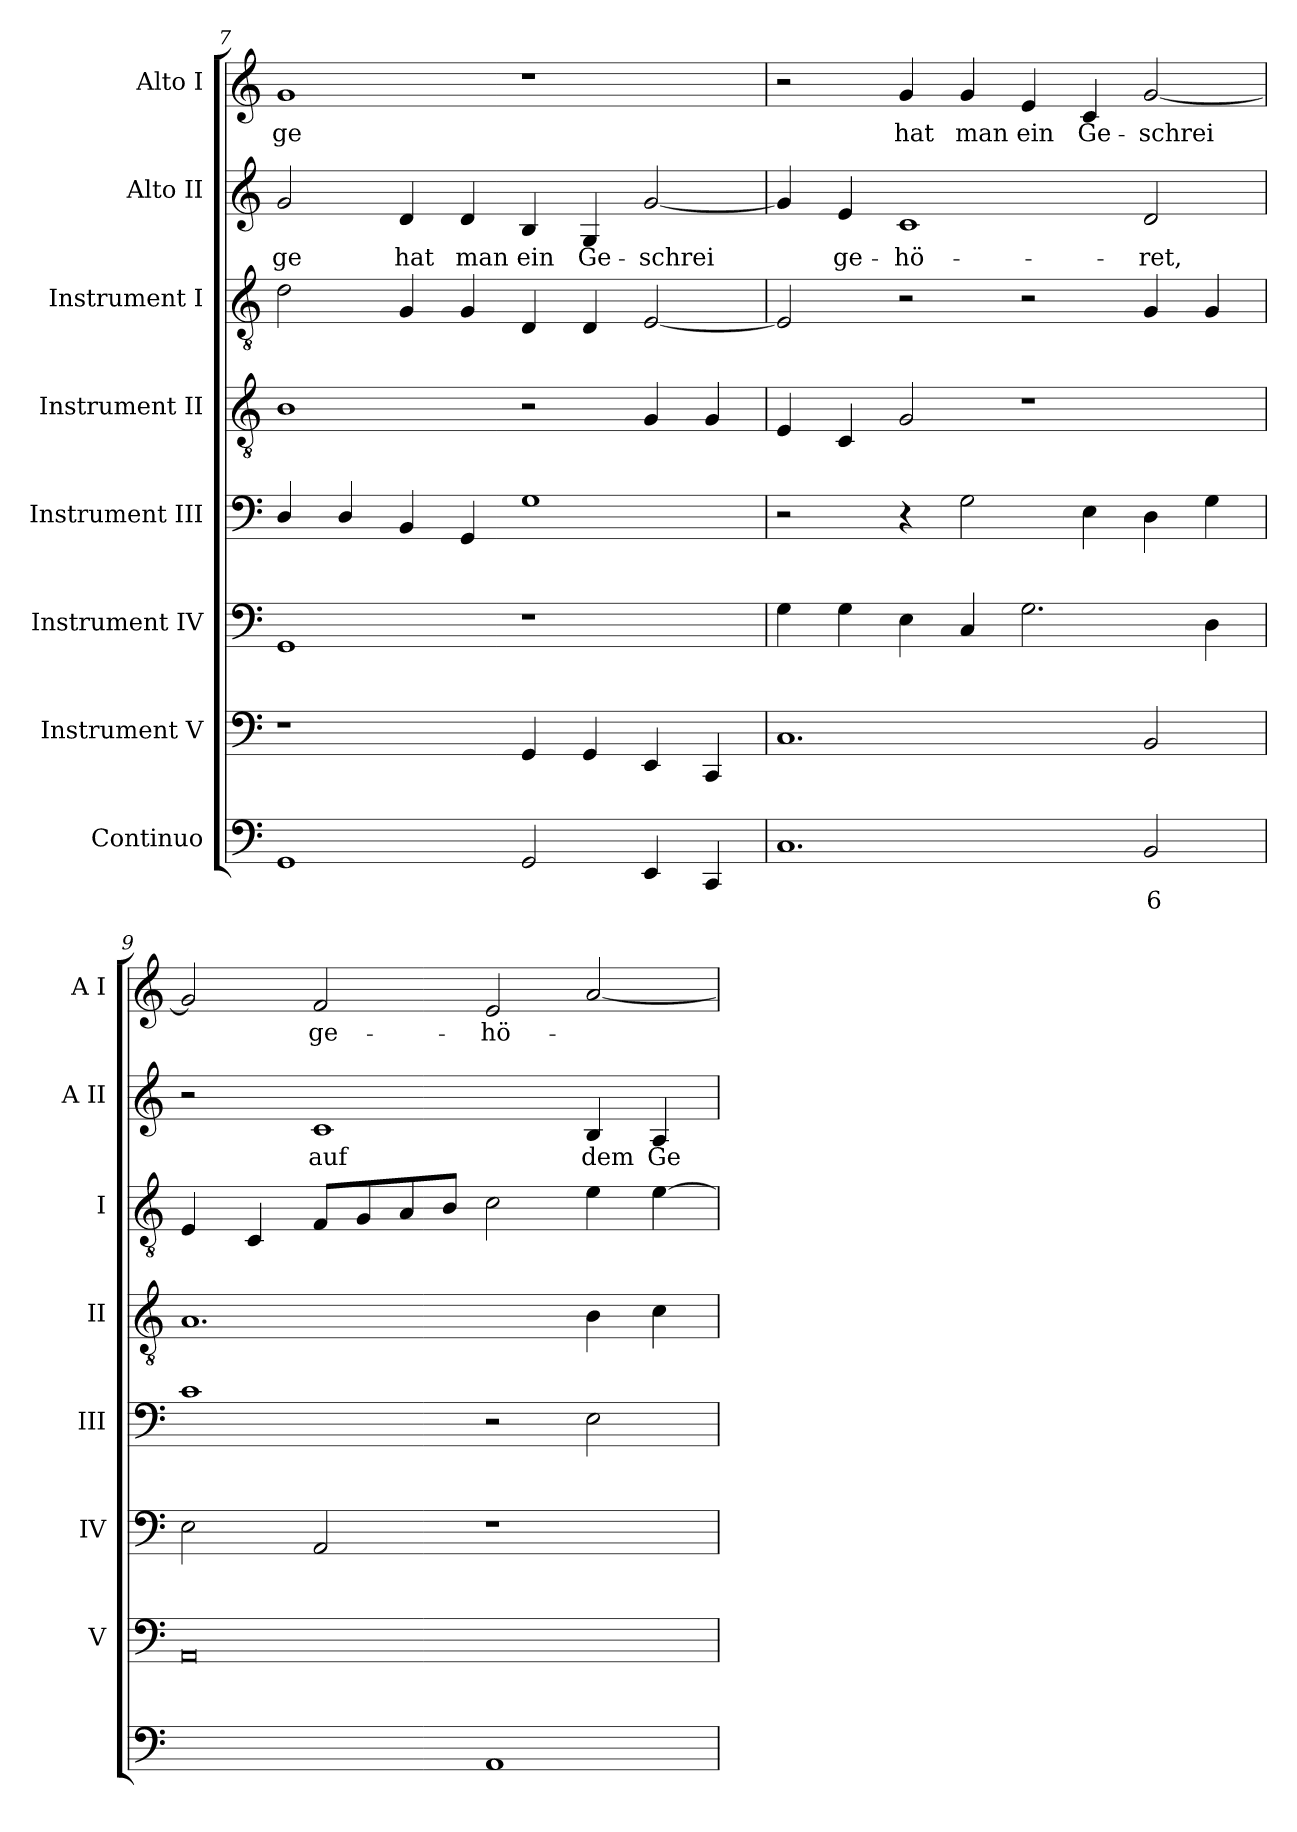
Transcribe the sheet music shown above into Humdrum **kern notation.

**kern	**text	**kern	**kern	**kern	**kern	**kern	**kern	**text	**kern	**text
*part8	*part8	*part7	*part6	*part5	*part4	*part3	*part2	*part2	*part1	*part1
*staff8	*staff8	*staff7	*staff6	*staff5	*staff4	*staff3	*staff2	*staff2	*staff1	*staff1
*I"Continuo	*	*I"Instrument V	*I"Instrument IV	*I"Instrument III	*I"Instrument II	*I"Instrument I	*I"Alto II	*	*I"Alto I	*
*	*	*I'V	*I'IV	*I'III	*I'II	*I'I	*I'A II	*	*I'A I	*
!!LO:LB:g=z
*clefF4	*	*clefF4	*clefF4	*clefF4	*clefGv2	*clefGv2	*clefG2	*	*clefG2	*
*k[]	*	*k[]	*k[]	*k[]	*k[]	*k[]	*k[]	*	*k[]	*
=7	=7	=7	=7	=7	=7	=7	=7	=7	=7	=7
!	!	!	!	!	!	!	!	!LO:LY:b	!	!LO:LY:b
1GG	.	1r	1GG	4D/	1B	2d\	2g/	ge	1g	-ge
.	.	.	.	4D/	.	.	.	.	.	.
!	!	!	!	!	!	!	!	!LO:LY:b	!	!
.	.	.	.	4BB/	.	4G/	4d/	hat	.	.
!	!	!	!	!	!	!	!	!LO:LY:b	!	!
.	.	.	.	4GG/	.	4G/	4d/	man	.	.
!	!	!	!	!	!	!	!	!LO:LY:b	!	!
2GG/	.	4GG/	1r	1G	2r	4D/	4B/	ein	1r	.
!	!	!	!	!	!	!	!	!LO:LY:b	!	!
.	.	4GG/	.	.	.	4D/	4G/	Ge-	.	.
!	!	!	!	!	!	!	!	!LO:LY:b	!	!
4EE/	.	4EE/	.	.	4G/	[2E/	[2g/	-schrei	.	.
4CC/	.	4CC/	.	.	4G/	.	.	.	.	.
=8	=8	=8	=8	=8	=8	=8	=8	=8	=8	=8
1.C	.	1.C	4G\	2r	4E/	2E/]	4g/]	.	2r	.
!	!	!	!	!	!	!	!	!LO:LY:b	!	!
.	.	.	4G\	.	4C/	.	4e/	ge-	.	.
!	!	!	!	!	!	!	!	!LO:LY:b	!	!LO:LY:b
.	.	.	4E\	4r	2G/	2r	1c	-hö-	4g/	hat
!	!	!	!	!	!	!	!	!	!	!LO:LY:b
.	.	.	4C/	2G\	.	.	.	.	4g/	man
!	!	!	!	!	!	!	!	!	!	!LO:LY:b
.	.	.	2.G\	.	1r	2r	.	.	4e/	ein
!	!	!	!	!	!	!	!	!	!	!LO:LY:b
.	.	.	.	4E\	.	.	.	.	4c/	Ge-
!	!LO:LY:b	!	!	!	!	!	!	!LO:LY:b	!	!LO:LY:b
2BB/	6	2BB/	.	4D\	.	4G/	2d/	-ret,	[2g/	-schrei
.	.	.	4D\	4G\	.	4G/	.	.	.	.
=9	=9	=9	=9	=9	=9	=9	=9	=9	=9	=9
!	!LO:LY:b	!	!	!	!	!	!	!	!	!
[2AA/yy	7	0AA	2E\	1c	1.A	4E/	2r	.	2g/]	.
.	.	.	.	.	.	4C/	.	.	.	.
!	!LO:LY:b	!	!	!	!	!	!	!LO:LY:b	!	!LO:LY:b
2AA/yy]	6	.	2AA/	.	.	8F/L	1c	auf	2f/	ge-
.	.	.	.	.	.	8G/	.	.	.	.
.	.	.	.	.	.	8A/	.	.	.	.
.	.	.	.	.	.	8B/J	.	.	.	.
!	!	!	!	!	!	!	!	!	!	!LO:LY:b
1AA	.	.	1r	2r	.	2c\	.	.	2e/	-hö-
!	!	!	!	!	!	!	!	!LO:LY:b	!	!
.	.	.	.	2E\	4B\	4e\	4B/	dem	[2a/	.
!	!	!	!	!	!	!	!	!LO:LY:b	!	!
.	.	.	.	.	4c\	[4e\	4A/	Ge-	.	.
=	=	=	=	=	=	=	=	=	=	=
*-	*-	*-	*-	*-	*-	*-	*-	*-	*-	*-
